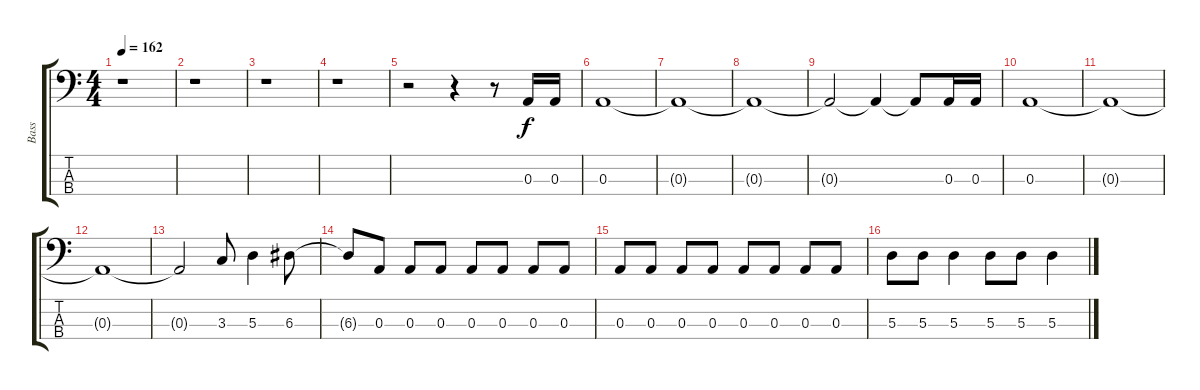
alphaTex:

\track ("Bass" "Bass") {instrument electricbasspick}
\staff {score tabs}
\tuning (G2 D2 A1 E1) {hide}
\ts (4 4)
\tempo 162
\clef f4
\ks c
r.1{dy f instrument electricbasspick} |
r.1 |
r.1 |
r.1 |
r.2 r.4 r.8 0.3.16 0.3.16 |
0.3.1 |
0.3{t}.1 |
0.3{t}.1 |
0.3{t}.2 0.3{t}.4 0.3{t}.8 0.3.16 0.3.16 |
0.3.1 |
0.3{t}.1 |
0.3{t}.1 |
0.3{t}.2 3.3.8 5.3.4 6.3.8 |
6.3{t}.8 0.3.8 0.3.8 0.3.8 0.3.8 0.3.8 0.3.8 0.3.8 |
0.3.8 0.3.8 0.3.8 0.3.8 0.3.8 0.3.8 0.3.8 0.3.8 |
5.3.8 5.3.8 5.3.4 5.3.8 5.3.8 5.3.4
